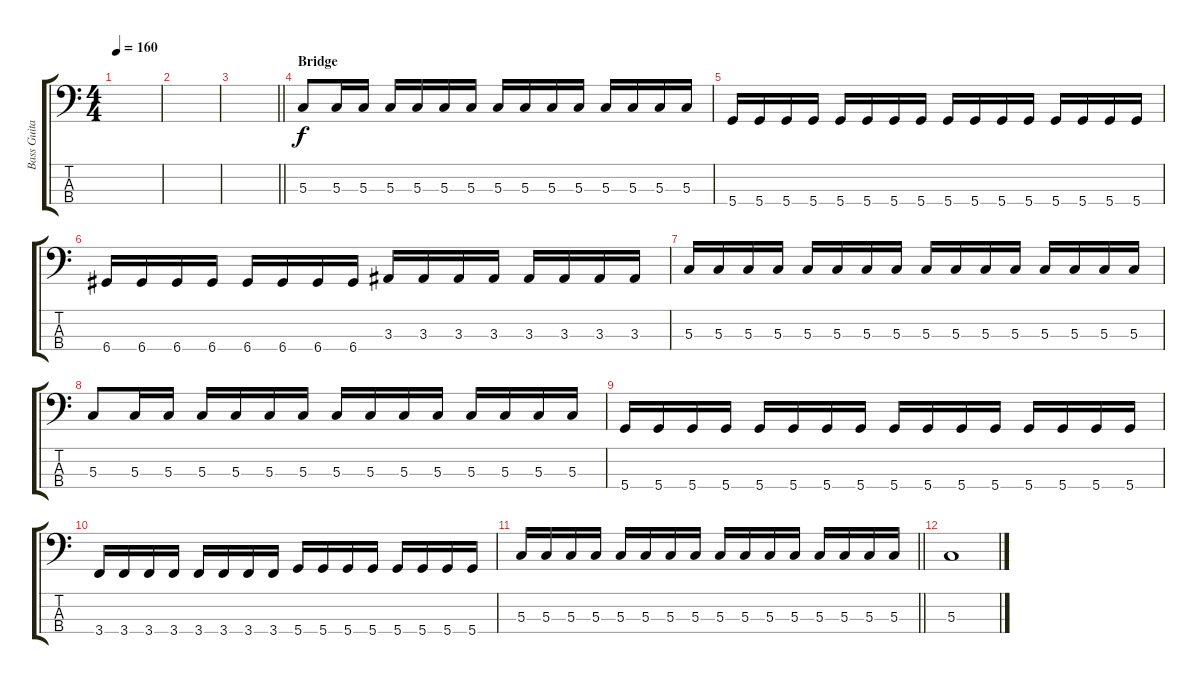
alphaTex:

\track ("Bass Guitar - Frédéric Leclercq" "Bass Guita") {instrument electricbasspick}
\staff {score tabs}
\tuning (F2 C2 G1 D1) {hide}
\ts (4 4)
\tempo 160
\clef f4
\ks c
|
|
\barLineRight lightlight
|
\section ("" "Bridge")
5.3.8 5.3.16 5.3.16 5.3.16 5.3.16 5.3.16 5.3.16 5.3.16 5.3.16 5.3.16 5.3.16 5.3.16 5.3.16 5.3.16 5.3.16 |
5.4.16 5.4.16 5.4.16 5.4.16 5.4.16 5.4.16 5.4.16 5.4.16 5.4.16 5.4.16 5.4.16 5.4.16 5.4.16 5.4.16 5.4.16 5.4.16 |
6.4.16 6.4.16 6.4.16 6.4.16 6.4.16 6.4.16 6.4.16 6.4.16 3.3.16 3.3.16 3.3.16 3.3.16 3.3.16 3.3.16 3.3.16 3.3.16 |
5.3.16 5.3.16 5.3.16 5.3.16 5.3.16 5.3.16 5.3.16 5.3.16 5.3.16 5.3.16 5.3.16 5.3.16 5.3.16 5.3.16 5.3.16 5.3.16 |
5.3.8 5.3.16 5.3.16 5.3.16 5.3.16 5.3.16 5.3.16 5.3.16 5.3.16 5.3.16 5.3.16 5.3.16 5.3.16 5.3.16 5.3.16 |
5.4.16 5.4.16 5.4.16 5.4.16 5.4.16 5.4.16 5.4.16 5.4.16 5.4.16 5.4.16 5.4.16 5.4.16 5.4.16 5.4.16 5.4.16 5.4.16 |
3.4.16 3.4.16 3.4.16 3.4.16 3.4.16 3.4.16 3.4.16 3.4.16 5.4.16 5.4.16 5.4.16 5.4.16 5.4.16 5.4.16 5.4.16 5.4.16 |
\barLineRight lightlight
5.3.16 5.3.16 5.3.16 5.3.16 5.3.16 5.3.16 5.3.16 5.3.16 5.3.16 5.3.16 5.3.16 5.3.16 5.3.16 5.3.16 5.3.16 5.3.16 |
\section ("" "")
5.3.1
